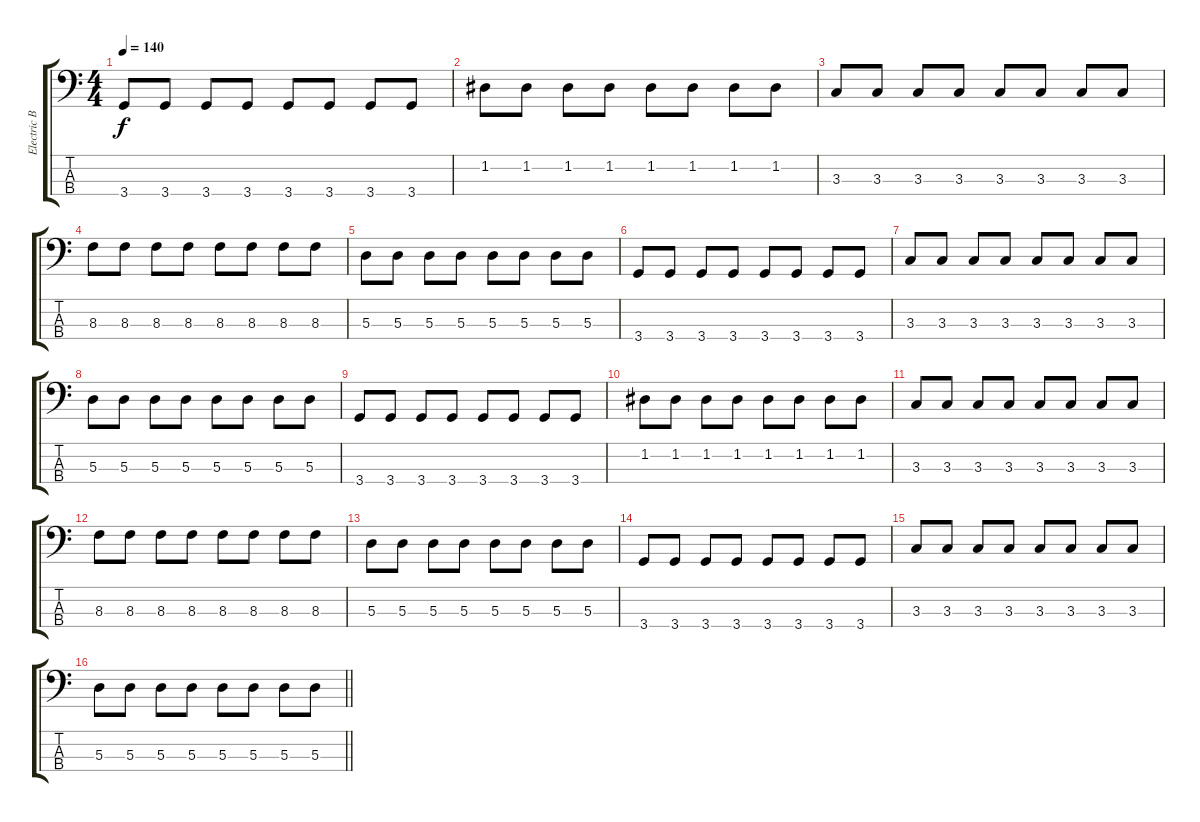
\track ("Electric Bass" "Electric B") {instrument electricbassfinger}
\staff {score tabs}
\tuning (G2 D2 A1 E1) {hide}
\ts (4 4)
\tempo 140
\clef f4
\ks c
3.4.8{dy f} 3.4.8 3.4.8 3.4.8 3.4.8 3.4.8 3.4.8 3.4.8 |
1.2.8 1.2.8 1.2.8 1.2.8 1.2.8 1.2.8 1.2.8 1.2.8 |
3.3.8 3.3.8 3.3.8 3.3.8 3.3.8 3.3.8 3.3.8 3.3.8 |
8.3.8 8.3.8 8.3.8 8.3.8 8.3.8 8.3.8 8.3.8 8.3.8 |
5.3.8 5.3.8 5.3.8 5.3.8 5.3.8 5.3.8 5.3.8 5.3.8 |
3.4.8 3.4.8 3.4.8 3.4.8 3.4.8 3.4.8 3.4.8 3.4.8 |
3.3.8 3.3.8 3.3.8 3.3.8 3.3.8 3.3.8 3.3.8 3.3.8 |
5.3.8 5.3.8 5.3.8 5.3.8 5.3.8 5.3.8 5.3.8 5.3.8 |
3.4.8 3.4.8 3.4.8 3.4.8 3.4.8 3.4.8 3.4.8 3.4.8 |
1.2.8 1.2.8 1.2.8 1.2.8 1.2.8 1.2.8 1.2.8 1.2.8 |
3.3.8 3.3.8 3.3.8 3.3.8 3.3.8 3.3.8 3.3.8 3.3.8 |
8.3.8 8.3.8 8.3.8 8.3.8 8.3.8 8.3.8 8.3.8 8.3.8 |
5.3.8 5.3.8 5.3.8 5.3.8 5.3.8 5.3.8 5.3.8 5.3.8 |
3.4.8 3.4.8 3.4.8 3.4.8 3.4.8 3.4.8 3.4.8 3.4.8 |
3.3.8 3.3.8 3.3.8 3.3.8 3.3.8 3.3.8 3.3.8 3.3.8 |
\barLineRight lightlight
5.3.8 5.3.8 5.3.8 5.3.8 5.3.8 5.3.8 5.3.8 5.3.8
